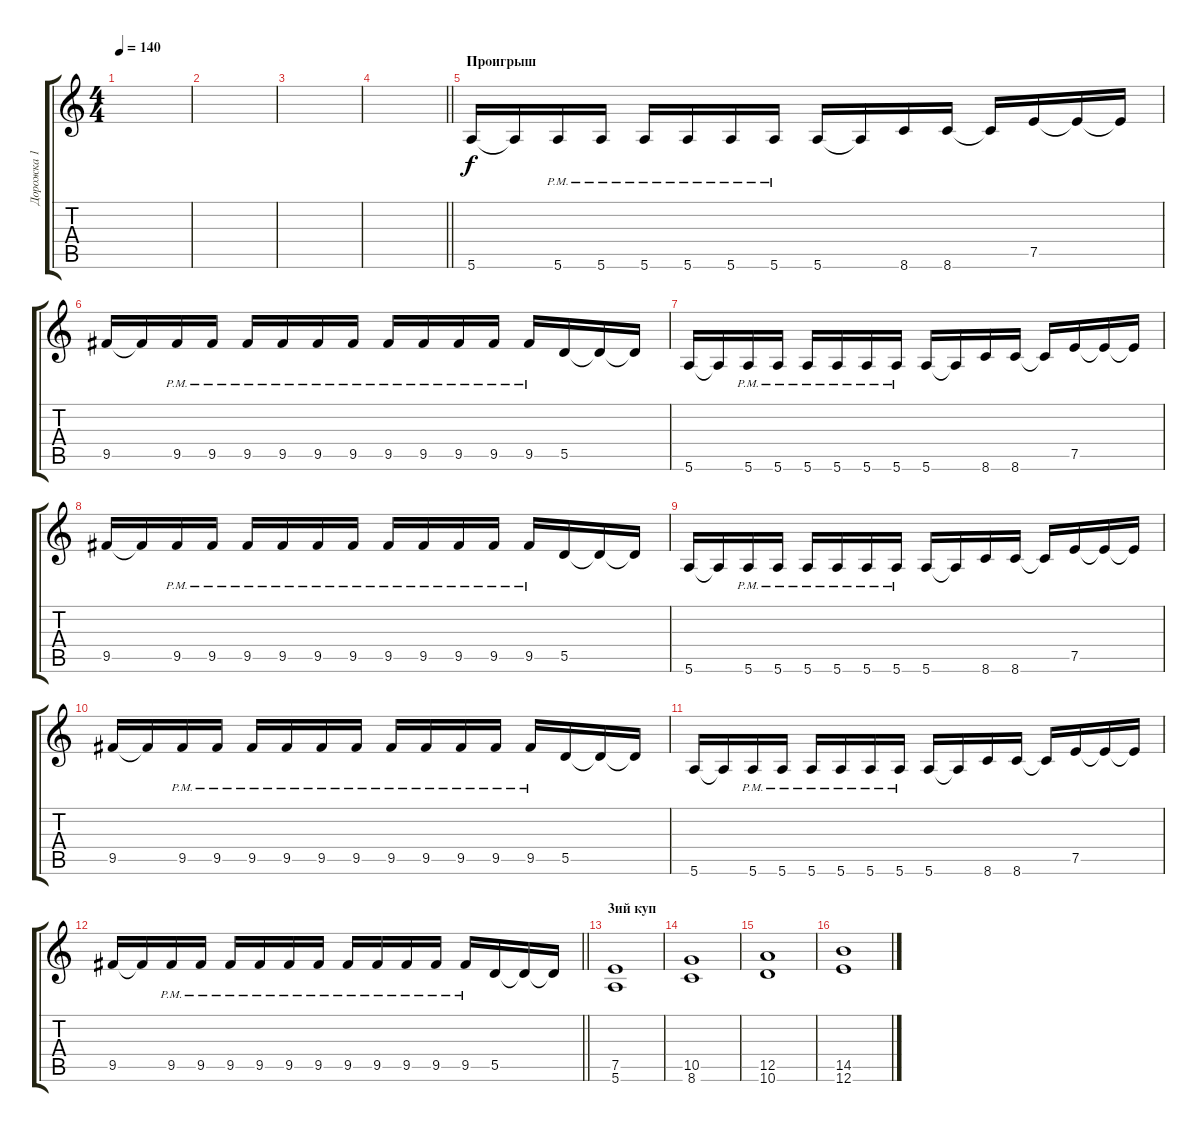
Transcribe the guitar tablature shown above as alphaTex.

\track ("Дорожка 1" "Дорожка 1") {instrument distortionguitar}
\staff {score tabs}
\tuning (E4 B3 G3 D3 A2 E2) {hide}
\ts (4 4)
\tempo 140
\clef g2
\ks c
|
|
|
\barLineRight lightlight
|
\section ("" "Проигрыш")
5.6.16 5.6{t}.16 5.6{pm}.16 5.6{pm}.16 5.6{pm}.16 5.6{pm}.16 5.6{pm}.16 5.6{pm}.16 5.6.16 5.6{t}.16 8.6.16 8.6.16 8.6{t}.16 7.5.16 7.5{t}.16 7.5{t}.16 |
9.5.16 9.5{t}.16 9.5{pm}.16 9.5{pm}.16 9.5{pm}.16 9.5{pm}.16 9.5{pm}.16 9.5{pm}.16 9.5{pm}.16 9.5{pm}.16 9.5{pm}.16 9.5{pm}.16 9.5{pm}.16 5.5.16 5.5{t}.16 5.5{t}.16 |
5.6.16 5.6{t}.16 5.6{pm}.16 5.6{pm}.16 5.6{pm}.16 5.6{pm}.16 5.6{pm}.16 5.6{pm}.16 5.6.16 5.6{t}.16 8.6.16 8.6.16 8.6{t}.16 7.5.16 7.5{t}.16 7.5{t}.16 |
9.5.16 9.5{t}.16 9.5{pm}.16 9.5{pm}.16 9.5{pm}.16 9.5{pm}.16 9.5{pm}.16 9.5{pm}.16 9.5{pm}.16 9.5{pm}.16 9.5{pm}.16 9.5{pm}.16 9.5{pm}.16 5.5.16 5.5{t}.16 5.5{t}.16 |
5.6.16 5.6{t}.16 5.6{pm}.16 5.6{pm}.16 5.6{pm}.16 5.6{pm}.16 5.6{pm}.16 5.6{pm}.16 5.6.16 5.6{t}.16 8.6.16 8.6.16 8.6{t}.16 7.5.16 7.5{t}.16 7.5{t}.16 |
9.5.16 9.5{t}.16 9.5{pm}.16 9.5{pm}.16 9.5{pm}.16 9.5{pm}.16 9.5{pm}.16 9.5{pm}.16 9.5{pm}.16 9.5{pm}.16 9.5{pm}.16 9.5{pm}.16 9.5{pm}.16 5.5.16 5.5{t}.16 5.5{t}.16 |
5.6.16 5.6{t}.16 5.6{pm}.16 5.6{pm}.16 5.6{pm}.16 5.6{pm}.16 5.6{pm}.16 5.6{pm}.16 5.6.16 5.6{t}.16 8.6.16 8.6.16 8.6{t}.16 7.5.16 7.5{t}.16 7.5{t}.16 |
\barLineRight lightlight
9.5.16 9.5{t}.16 9.5{pm}.16 9.5{pm}.16 9.5{pm}.16 9.5{pm}.16 9.5{pm}.16 9.5{pm}.16 9.5{pm}.16 9.5{pm}.16 9.5{pm}.16 9.5{pm}.16 9.5{pm}.16 5.5.16 5.5{t}.16 5.5{t}.16 |
\section ("" "3ий куп")
(7.5 5.6).1 |
(10.5 8.6).1 |
(12.5 10.6).1 |
(14.5 12.6).1
